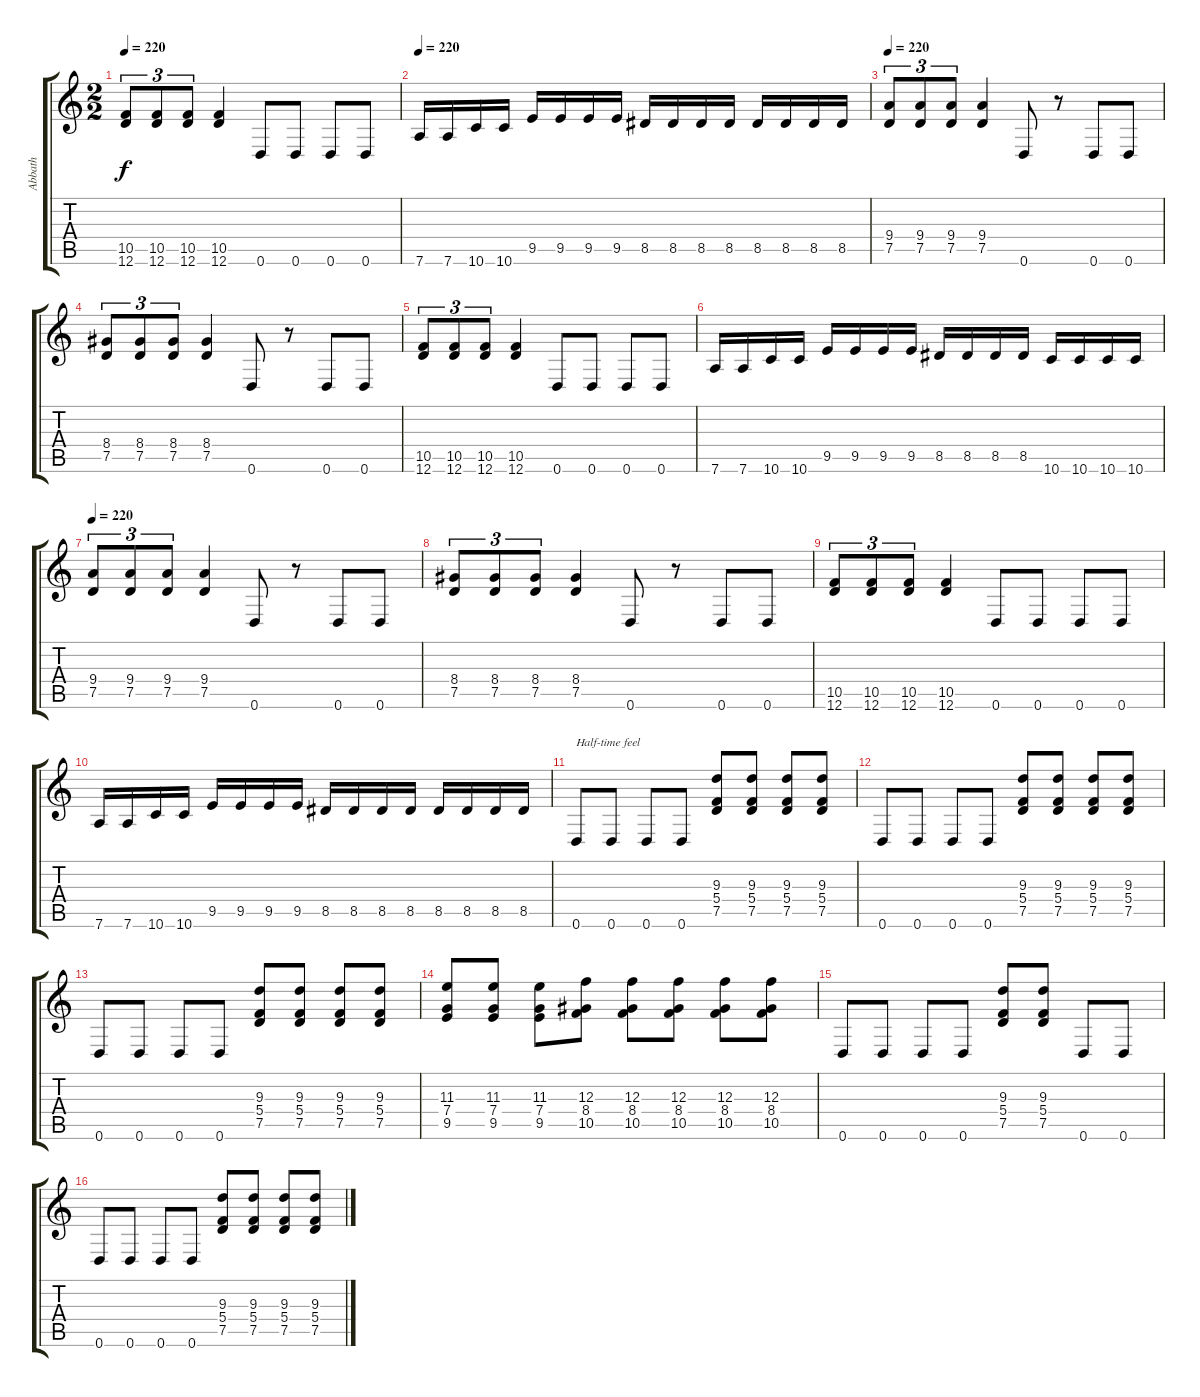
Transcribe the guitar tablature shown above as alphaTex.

\track ("Abbath" "Abbath") {instrument distortionguitar}
\staff {score tabs}
\tuning (D4 A3 F3 C3 G2 D2) {hide}
\ts (2 2)
\tempo 220
\clef g2
\ks c
(10.5 12.6).8{tu (3 2) dy f} (10.5 12.6).8{tu (3 2)} (10.5 12.6).8{tu (3 2)} (10.5 12.6).4 0.6.8 0.6.8 0.6.8 0.6.8 |
\tempo 220
7.6.16 7.6.16 10.6.16 10.6.16 9.5.16 9.5.16 9.5.16 9.5.16 8.5.16 8.5.16 8.5.16 8.5.16 8.5.16 8.5.16 8.5.16 8.5.16 |
\tempo 220
(9.4 7.5).8{tu (3 2)} (9.4 7.5).8{tu (3 2)} (9.4 7.5).8{tu (3 2)} (9.4 7.5).4 0.6.8 r.8 0.6.8 0.6.8 |
(8.4 7.5).8{tu (3 2)} (8.4 7.5).8{tu (3 2)} (8.4 7.5).8{tu (3 2)} (8.4 7.5).4 0.6.8 r.8 0.6.8 0.6.8 |
(10.5 12.6).8{tu (3 2)} (10.5 12.6).8{tu (3 2)} (10.5 12.6).8{tu (3 2)} (10.5 12.6).4 0.6.8 0.6.8 0.6.8 0.6.8 |
7.6.16 7.6.16 10.6.16 10.6.16 9.5.16 9.5.16 9.5.16 9.5.16 8.5.16 8.5.16 8.5.16 8.5.16 10.6.16 10.6.16 10.6.16 10.6.16 |
\tempo 220
(9.4 7.5).8{tu (3 2)} (9.4 7.5).8{tu (3 2)} (9.4 7.5).8{tu (3 2)} (9.4 7.5).4 0.6.8 r.8 0.6.8 0.6.8 |
(8.4 7.5).8{tu (3 2)} (8.4 7.5).8{tu (3 2)} (8.4 7.5).8{tu (3 2)} (8.4 7.5).4 0.6.8 r.8 0.6.8 0.6.8 |
(10.5 12.6).8{tu (3 2)} (10.5 12.6).8{tu (3 2)} (10.5 12.6).8{tu (3 2)} (10.5 12.6).4 0.6.8 0.6.8 0.6.8 0.6.8 |
7.6.16 7.6.16 10.6.16 10.6.16 9.5.16 9.5.16 9.5.16 9.5.16 8.5.16 8.5.16 8.5.16 8.5.16 8.5.16 8.5.16 8.5.16 8.5.16 |
0.6.8{txt "Half-time feel"} 0.6.8 0.6.8 0.6.8 (9.3 5.4 7.5).8 (9.3 5.4 7.5).8 (9.3 5.4 7.5).8 (9.3 5.4 7.5).8 |
0.6.8 0.6.8 0.6.8 0.6.8 (9.3 5.4 7.5).8 (9.3 5.4 7.5).8 (9.3 5.4 7.5).8 (9.3 5.4 7.5).8 |
0.6.8 0.6.8 0.6.8 0.6.8 (9.3 5.4 7.5).8 (9.3 5.4 7.5).8 (9.3 5.4 7.5).8 (9.3 5.4 7.5).8 |
(11.3 7.4 9.5).8 (11.3 7.4 9.5).8 (11.3 7.4 9.5).8 (12.3 8.4 10.5).8 (12.3 8.4 10.5).8 (12.3 8.4 10.5).8 (12.3 8.4 10.5).8 (12.3 8.4 10.5).8 |
0.6.8 0.6.8 0.6.8 0.6.8 (9.3 5.4 7.5).8 (9.3 5.4 7.5).8 0.6.8 0.6.8 |
0.6.8 0.6.8 0.6.8 0.6.8 (9.3 5.4 7.5).8 (9.3 5.4 7.5).8 (9.3 5.4 7.5).8 (9.3 5.4 7.5).8
